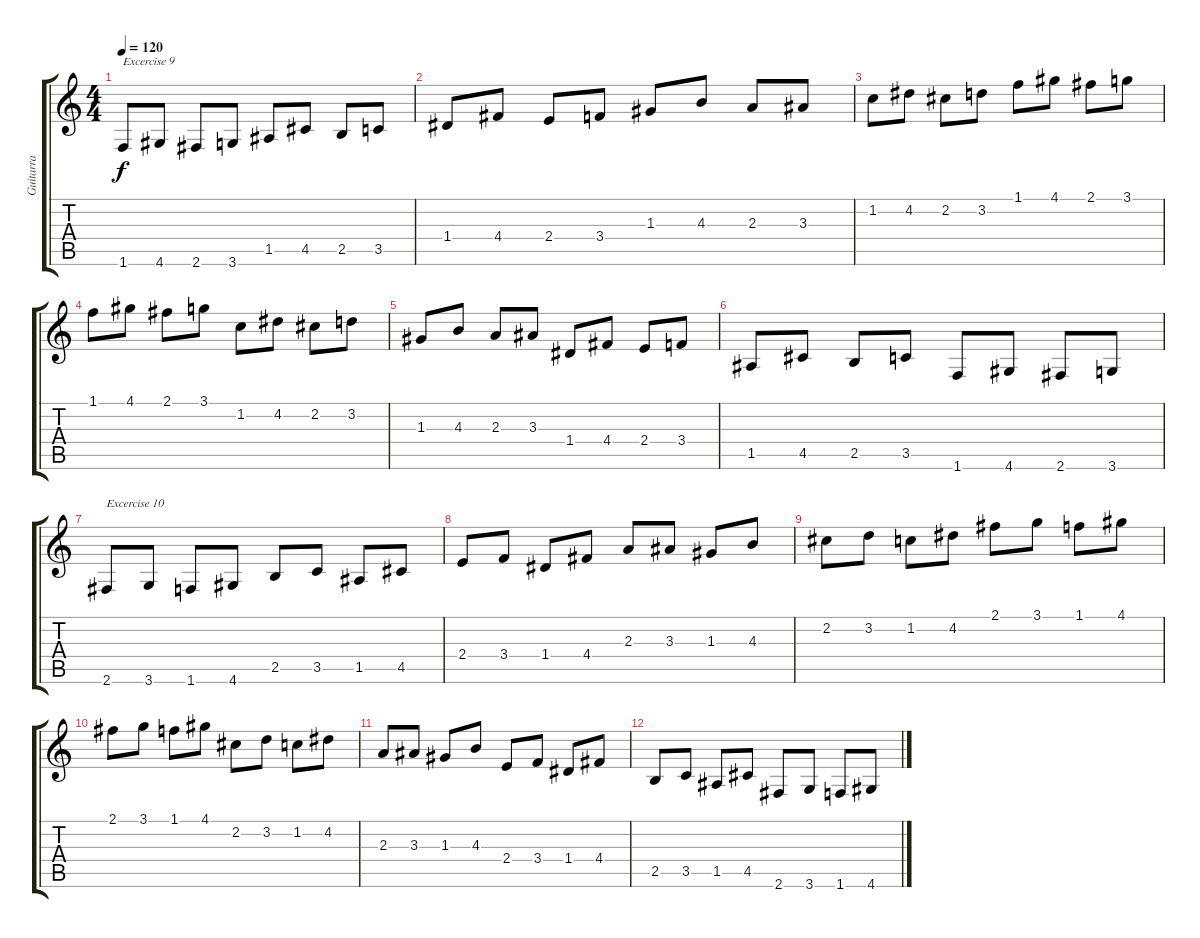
\track ("Guitarra " "Guitarra ") {instrument acousticguitarnylon}
\staff {score tabs}
\tuning (E4 B3 G3 D3 A2 E2) {hide}
\ts (4 4)
\tempo 120
\clef g2
\ks c
1.6.8{txt "Excercise 9" dy f} 4.6.8 2.6.8 3.6.8 1.5.8 4.5.8 2.5.8 3.5.8 |
1.4.8 4.4.8 2.4.8 3.4.8 1.3.8 4.3.8 2.3.8 3.3.8 |
1.2.8 4.2.8 2.2.8 3.2.8 1.1.8 4.1.8 2.1.8 3.1.8 |
1.1.8 4.1.8 2.1.8 3.1.8 1.2.8 4.2.8 2.2.8 3.2.8 |
1.3.8 4.3.8 2.3.8 3.3.8 1.4.8 4.4.8 2.4.8 3.4.8 |
1.5.8 4.5.8 2.5.8 3.5.8 1.6.8 4.6.8 2.6.8 3.6.8 |
2.6.8{txt "Excercise 10"} 3.6.8 1.6.8 4.6.8 2.5.8 3.5.8 1.5.8 4.5.8 |
2.4.8 3.4.8 1.4.8 4.4.8 2.3.8 3.3.8 1.3.8 4.3.8 |
2.2.8 3.2.8 1.2.8 4.2.8 2.1.8 3.1.8 1.1.8 4.1.8 |
2.1.8 3.1.8 1.1.8 4.1.8 2.2.8 3.2.8 1.2.8 4.2.8 |
2.3.8 3.3.8 1.3.8 4.3.8 2.4.8 3.4.8 1.4.8 4.4.8 |
2.5.8 3.5.8 1.5.8 4.5.8 2.6.8 3.6.8 1.6.8 4.6.8
